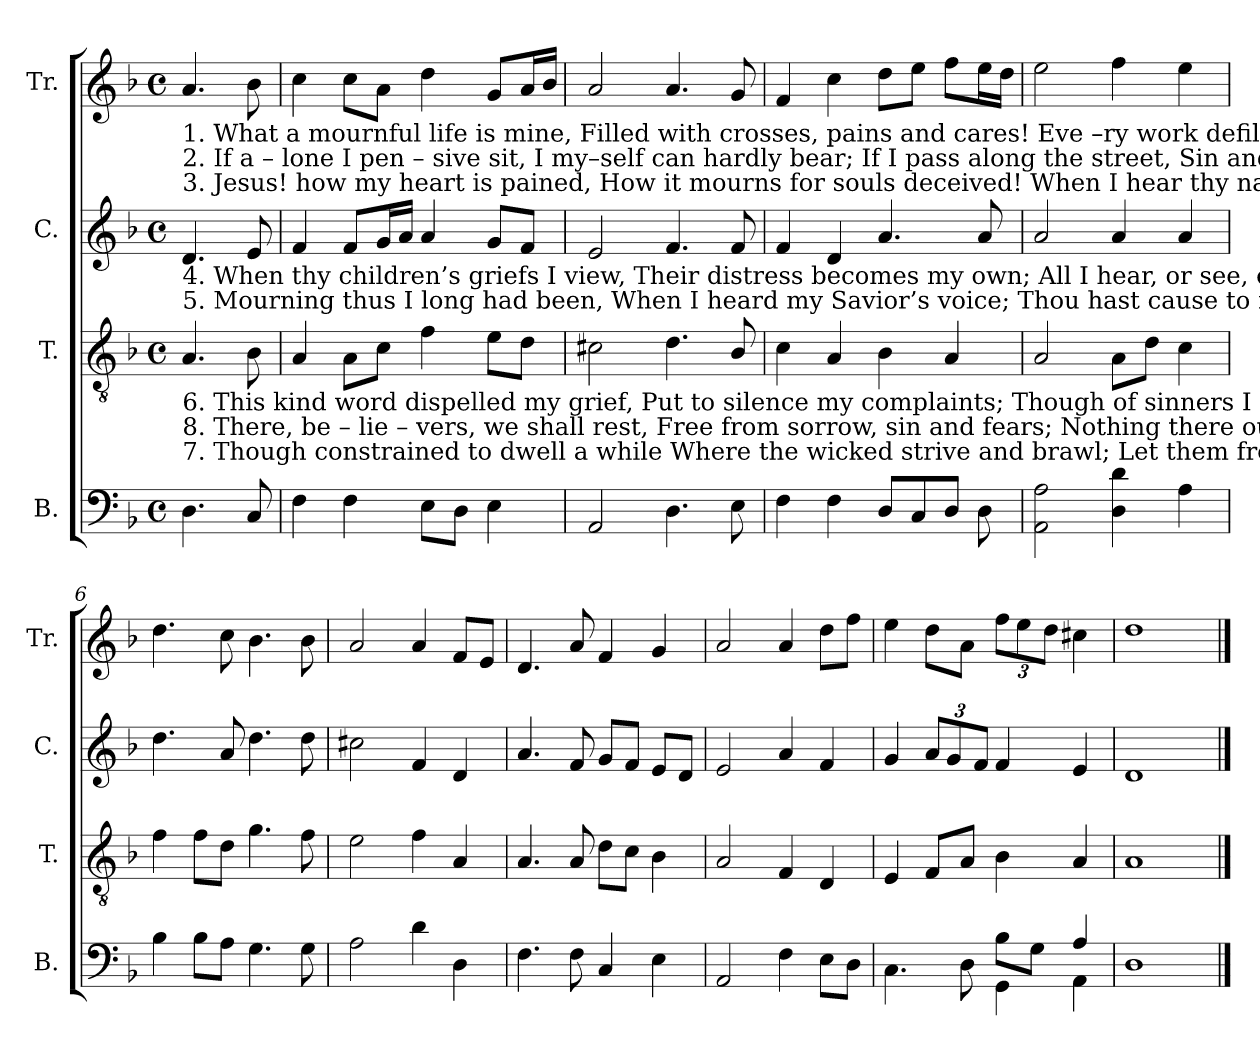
**kern	**kern	**kern	**kern
*part4	*part3	*part2	*part1
*staff4	*staff3	*staff2	*staff1
*I"B.	*I"T.	*I"C.	*I"Tr.
*I'B.	*I'T.	*I'C.	*I'Tr.
*clefF4	*clefGv2	*clefG2	*clefG2
*k[b-]	*k[b-]	*k[b-]	*k[b-]
*M4/4	*M4/4	*M4/4	*M4/4
*met(c)	*met(c)	*met(c)	*met(c)
*MM70	*MM70	*MM70	*MM70
=1	=1	=1	=1
!	!	!	!LO:TX:b:t=1. What  a    mournful    life     is    mine,  Filled with crosses, pains and cares!  Eve –ry  work defiled   with  sin,  Every  step  beset   with snares!  Every step be    –    set      with  snares!
!	!	!	!LO:TX:b:t=2.   If    a  –  lone   I      pen –   sive        sit,   I   my–self   can  hardly   bear;    If     I    pass   along  the  street,  Sin and ri – ot   triumph  there.  Sin and ri – ot        tri  –  umph  there.
!	!	!	!LO:TX:b:t=3.  Jesus!     how   my    heart    is  pained, How it mourns for souls deceived! When  I  hear thy name profaned,  When  I  see  thy Spirit grieved!  When I  see  thy     Spi   –   rit  grieved!
!	!	!LO:TX:b:t=4. When  thy  children’s  griefs   I      view,  Their distress  becomes   my   own;   All   I   hear,  or see, or do,  Makes me tremble, weep and groan.  Makes me tremble, weep  and  groan.	!
!	!	!LO:TX:b:t=5. Mourning   thus  I       long   had   been,  When I  heard  my Savior’s voice; Thou hast cause to mourn for sin,  But  in  me  thou  may rejoice.  But in    me  thou     may     re  – joice.	!
!	!LO:TX:b:t=6. This kind word  dispelled    my        grief,  Put  to  silence  my  complaints;  Though of  sinners  I  am chief,  He has ranked me with his saints. He  has  ranked  me  with     his  saints.	!	!
!	!LO:TX:b:t=8. There, be – lie – vers,  we    shall    rest,  Free from sorrow,  sin  and  fears;  Nothing there our peace molests, Through eternal rounds of years. Through  eternal  rounds    of   years.	!	!
!	!LO:TX:b:t=7. Though constrained to dwell  a   while   Where the wicked  strive and brawl;  Let them frown so he but smile,  Heav’n will make amends for all.  Heav’n will make  a – mends   for   all.	!	!
4.D!\	4.A!/	4.d!/	4.a!/
8C!/	8B-!\	8e!/	8b-!\
=2	=2	=2	=2
4F!\	4A!/	4f!/	4cc!\
4F!\	8A!\L	8f!/L	8cc!\L
.	8c!\J	16g!/L	8a!\J
.	.	16a!/JJ	.
8E!\L	4f!\	4a!/	4dd!\
8D!\J	.	.	.
4E!\	8e!\L	8g!/L	8g!/L
.	8d!\J	8f!/J	16a!/L
.	.	.	16b-!/JJ
=3	=3	=3	=3
2AA!/	2c#X!\	2e!/	2a!/
4.D!\	4.d!\	4.f!/	4.a!/
8E!\	8B-!/	8f!/	8g!/
=4	=4	=4	=4
4F!\	4c!\	4f!/	4f!/
4F!\	4A!/	4d!/	4cc!\
8D!/L	4B-!\	4.a!/	8dd!\L
8C!/	.	.	8ee!\J
8D!/J	4A!/	.	8ff!\L
8D!\	.	8a!/	16ee!\L
.	.	.	16dd!\JJ
=5	=5	=5	=5
2AA!\ 2A!\	2A!/	2a!/	2ee!\
4D!\ 4d!\	8A!\L	4a!/	4ff!\
.	8d!\J	.	.
4A!\	4c!\	4a!/	4ee!\
=6	=6	=6	=6
4B-!\	4f!\	4.dd!\	4.dd!\
8B-!\L	8f!\L	.	.
8A!\J	8d!\J	8a!/	8cc!\
4.G!\	4.g!\	4.dd!\	4.b-!\
8G!\	8f!\	8dd!\	8b-!\
=7	=7	=7	=7
2A!\	2e!\	2cc#X!\	2a!/
4d!\	4f!\	4f!/	4a!/
4D!\	4A!/	4d!/	8f!/L
.	.	.	8e!/J
=8	=8	=8	=8
4.F!\	4.A!/	4.a!/	4.d!/
8F!\	8A!/	8f!/	8a!/
4C!/	8d!\L	8g!/L	4f!/
.	8c!\J	8f!/J	.
4E!\	4B-!\	8e!/L	4g!/
.	.	8d!/J	.
=9	=9	=9	=9
2AA!/	2A!/	2e!/	2a!/
4F!\	4F!/	4a!/	4a!/
8E!\L	4D!/	4f!/	8dd!\L
8D!\J	.	.	8ff!\J
=10	=10	=10	=10
*^	*	*	*
4.C!\	2ryy	4E!/	4g!/	4ee!\
*	*	*	*Xbrackettup	*
.	.	8F!/L	12a!/L	8dd!\L
.	.	.	12g!/	.
8D!\	.	8A!/J	.	8a!\J
.	.	.	12f!/J	.
*	*	*	*	*Xbrackettup
8B-!\L	4GG!\	4B-!\	4f!/	12ff!\L
.	.	.	.	12ee!\
8G!\J	.	.	.	.
.	.	.	.	12dd!\J
4A!/	4AA!\	4A!/	4e!/	4cc#X!\
*v	*v	*	*	*
=11	=11	=11	=11
1D!	1A!	1d!	1dd!
==	==	==	==
*-	*-	*-	*-
